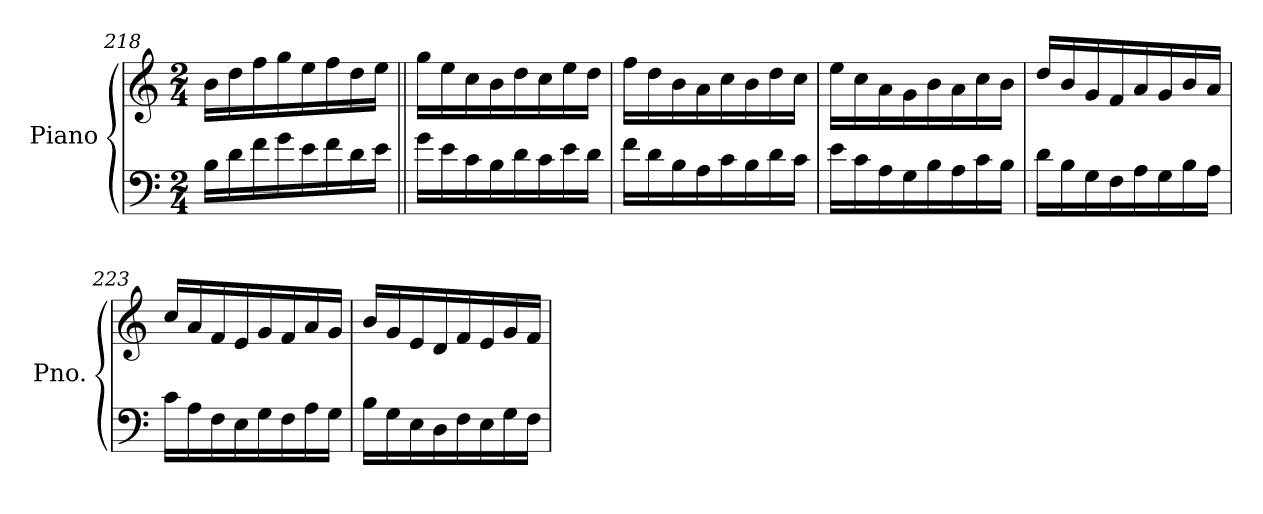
**kern	**kern
*part1	*part1
*staff2	*staff1
*I"Piano	*
*I'Pno.	*
*clefF4	*clefG2
*k[]	*k[]
*M2/4	*M2/4
=218	=218
16B\LL	16b\LL
16d\	16dd\
16f\	16ff\
16g\	16gg\
16e\	16ee\
16f\	16ff\
16d\	16dd\
16e\JJ	16ee\JJ
=219||	=219||
16g\LL	16gg\LL
16e\	16ee\
16c\	16cc\
16B\	16b\
16d\	16dd\
16c\	16cc\
16e\	16ee\
16d\JJ	16dd\JJ
=220	=220
16f\LL	16ff\LL
16d\	16dd\
16B\	16b\
16A\	16a\
16c\	16cc\
16B\	16b\
16d\	16dd\
16c\JJ	16cc\JJ
=221	=221
16e\LL	16ee\LL
16c\	16cc\
16A\	16a\
16G\	16g\
16B\	16b\
16A\	16a\
16c\	16cc\
16B\JJ	16b\JJ
!!LO:LB:g=z
=222	=222
16d\LL	16dd/LL
16B\	16b/
16G\	16g/
16F\	16f/
16A\	16a/
16G\	16g/
16B\	16b/
16A\JJ	16a/JJ
=223	=223
16c\LL	16cc/LL
16A\	16a/
16F\	16f/
16E\	16e/
16G\	16g/
16F\	16f/
16A\	16a/
16G\JJ	16g/JJ
=224	=224
16B\LL	16b/LL
16G\	16g/
16E\	16e/
16D\	16d/
16F\	16f/
16E\	16e/
16G\	16g/
16F\JJ	16f/JJ
=	=
*-	*-
